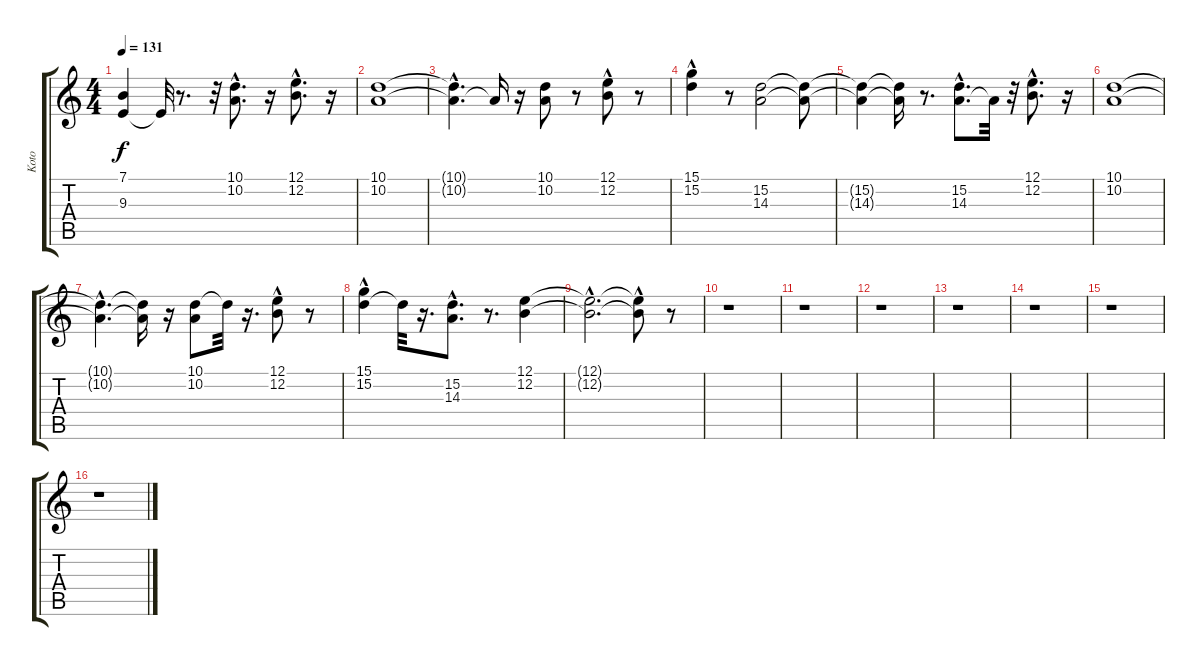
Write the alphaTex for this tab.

\track ("Koto" "Koto") {instrument marimba}
\staff {score tabs}
\tuning (E4 B3 G3 D3 A2 E2) {hide}
\ts (4 4)
\tempo 131
\clef g2
\ks c
(7.1{t} 9.3{t}).4{dy f} 9.3{t}.32 r.8{d} r.32 (10.1 10.2{hac}).8{d} r.16 (12.1 12.2{hac}).8{d} r.16 |
(10.1 10.2).1 |
(10.1{hac t} 10.2{hac t}).4{d} 10.2{t}.16 r.16 (10.1 10.2).8 r.8 (12.1{hac} 12.2).8 r.8 |
(15.1{hac} 15.2).4 r.8 (15.2 14.3).2 (15.2{t} 14.3{t}).8 |
(15.2{t} 14.3{t}).4 (15.2{t} 14.3{t}).16 r.8{d} (15.2{hac} 14.3{hac}).8{d} 14.3{t}.32 r.32 (12.1 12.2{hac}).8{d} r.16 |
(10.1 10.2).1 |
(10.1{hac t} 10.2{hac t}).4{d} (10.1{t} 10.2{t}).16 r.16 (10.1 10.2).8 10.1{t}.32 r.16{d} (12.1 12.2{hac}).8 r.8 |
(15.1{hac} 15.2).4 15.2{t}.32 r.16{d} (15.2{hac} 14.3{hac}).8{d} r.8{d} (12.1 12.2).4 |
(12.1{hac t} 12.2{hac t}).2{d} (12.1{hac t} 12.2{t}).8 r.8 |
r.1 |
r.1 |
r.1 |
r.1 |
r.1 |
r.1 |
r.1
